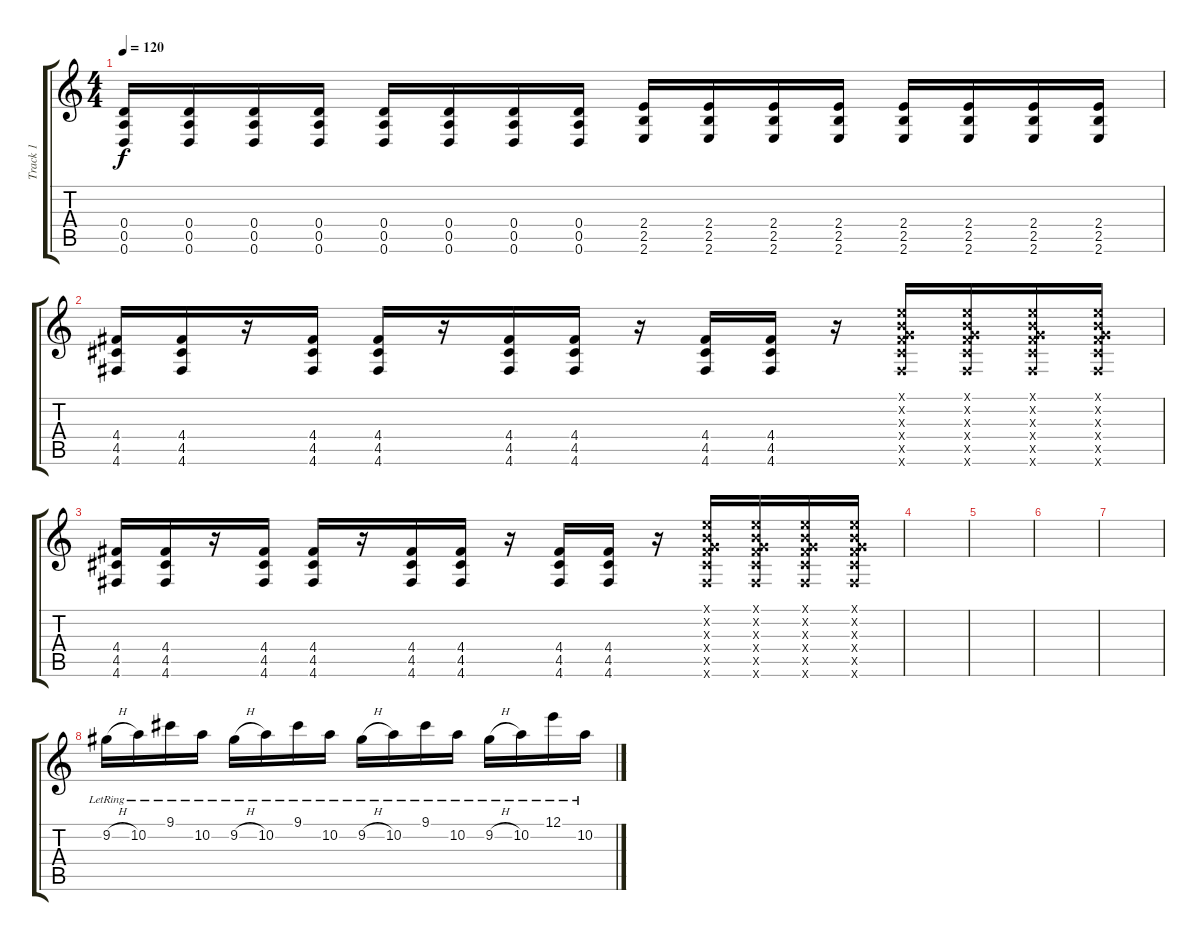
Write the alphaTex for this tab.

\track ("Track 1" "Track 1") {instrument distortionguitar}
\staff {score tabs}
\tuning (E4 B3 G3 D3 A2 D2) {hide}
\ts (4 4)
\tempo 120
\clef g2
\ks c
(0.4 0.5 0.6).16{dy f} (0.4 0.5 0.6).16 (0.4 0.5 0.6).16 (0.4 0.5 0.6).16 (0.4 0.5 0.6).16 (0.4 0.5 0.6).16 (0.4 0.5 0.6).16 (0.4 0.5 0.6).16 (2.4 2.5 2.6).16 (2.4 2.5 2.6).16 (2.4 2.5 2.6).16 (2.4 2.5 2.6).16 (2.4 2.5 2.6).16 (2.4 2.5 2.6).16 (2.4 2.5 2.6).16 (2.4 2.5 2.6).16 |
(4.4 4.5 4.6).16 (4.4 4.5 4.6).16 r.16 (4.4 4.5 4.6).16 (4.4 4.5 4.6).16 r.16 (4.4 4.5 4.6).16 (4.4 4.5 4.6).16 r.16 (4.4 4.5 4.6).16 (4.4 4.5 4.6).16 r.16 (0.1{x} 0.2{x} 0.3{x} 4.4{x} 4.5{x} 4.6{x}).16 (0.1{x} 0.2{x} 0.3{x} 4.4{x} 4.5{x} 4.6{x}).16 (0.1{x} 0.2{x} 0.3{x} 4.4{x} 4.5{x} 4.6{x}).16 (0.1{x} 0.2{x} 0.3{x} 4.4{x} 4.5{x} 4.6{x}).16 |
(4.4 4.5 4.6).16 (4.4 4.5 4.6).16 r.16 (4.4 4.5 4.6).16 (4.4 4.5 4.6).16 r.16 (4.4 4.5 4.6).16 (4.4 4.5 4.6).16 r.16 (4.4 4.5 4.6).16 (4.4 4.5 4.6).16 r.16 (0.1{x} 0.2{x} 0.3{x} 4.4{x} 4.5{x} 4.6{x}).16 (0.1{x} 0.2{x} 0.3{x} 4.4{x} 4.5{x} 4.6{x}).16 (0.1{x} 0.2{x} 0.3{x} 4.4{x} 4.5{x} 4.6{x}).16 (0.1{x} 0.2{x} 0.3{x} 4.4{x} 4.5{x} 4.6{x}).16 |
|
|
|
|
9.2{h lr}.16 10.2{lr}.16 9.1{lr}.16 10.2{lr}.16 9.2{h lr}.16 10.2{lr}.16 9.1{lr}.16 10.2{lr}.16 9.2{h lr}.16 10.2{lr}.16 9.1{lr}.16 10.2{lr}.16 9.2{h lr}.16 10.2{lr}.16 12.1{lr}.16 10.2{lr}.16
